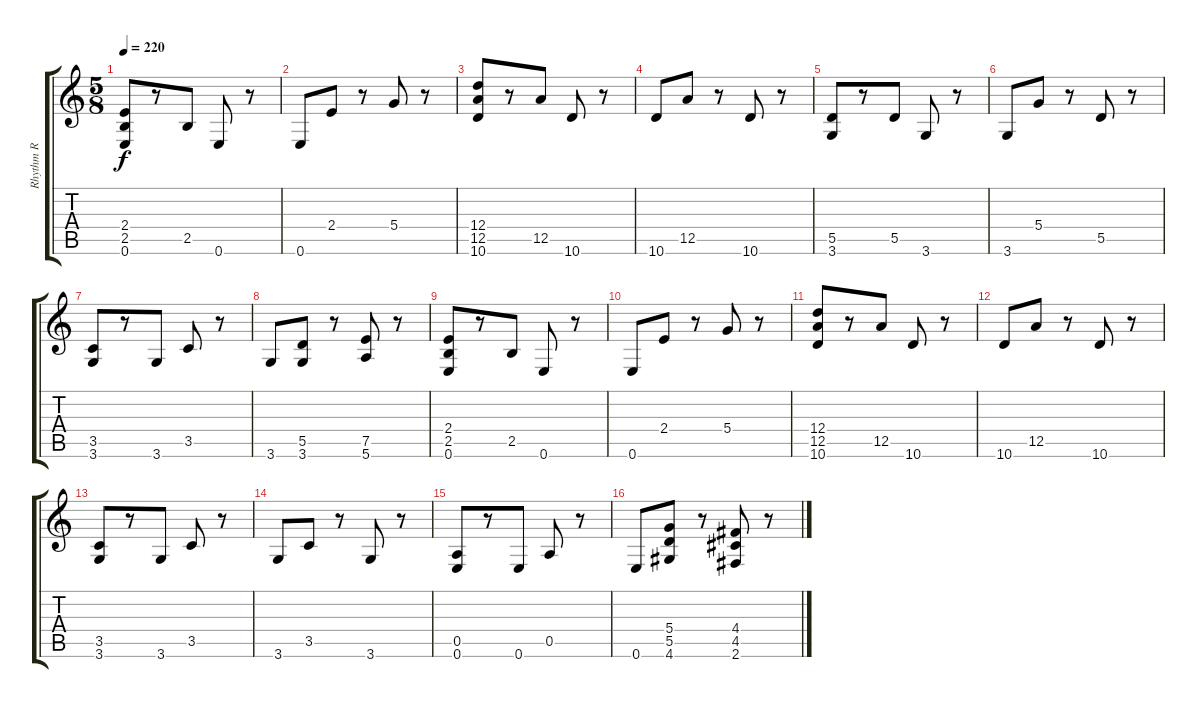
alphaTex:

\track ("Rhythm R" "Rhythm R") {instrument distortionguitar}
\staff {score tabs}
\tuning (E4 B3 G3 D3 A2 E2) {hide}
\ts (5 8)
\tempo 220
\clef g2
\ks c
(2.4 2.5 0.6).8{dy f} r.8 2.5.8 0.6.8 r.8 |
0.6.8 2.4.8 r.8 5.4.8 r.8 |
(12.4 12.5 10.6).8 r.8 12.5.8 10.6.8 r.8 |
10.6.8 12.5.8 r.8 10.6.8 r.8 |
(5.5 3.6).8 r.8 5.5.8 3.6.8 r.8 |
3.6.8 5.4.8 r.8 5.5.8 r.8 |
(3.5 3.6).8 r.8 3.6.8 3.5.8 r.8 |
3.6.8 (5.5 3.6).8 r.8 (7.5 5.6).8 r.8 |
(2.4 2.5 0.6).8 r.8 2.5.8 0.6.8 r.8 |
0.6.8 2.4.8 r.8 5.4.8 r.8 |
(12.4 12.5 10.6).8 r.8 12.5.8 10.6.8 r.8 |
10.6.8 12.5.8 r.8 10.6.8 r.8 |
(3.5 3.6).8 r.8 3.6.8 3.5.8 r.8 |
3.6.8 3.5.8 r.8 3.6.8 r.8 |
(0.5 0.6).8 r.8 0.6.8 0.5.8 r.8 |
0.6.8 (5.4 5.5 4.6).8 r.8 (4.4 4.5 2.6).8 r.8
